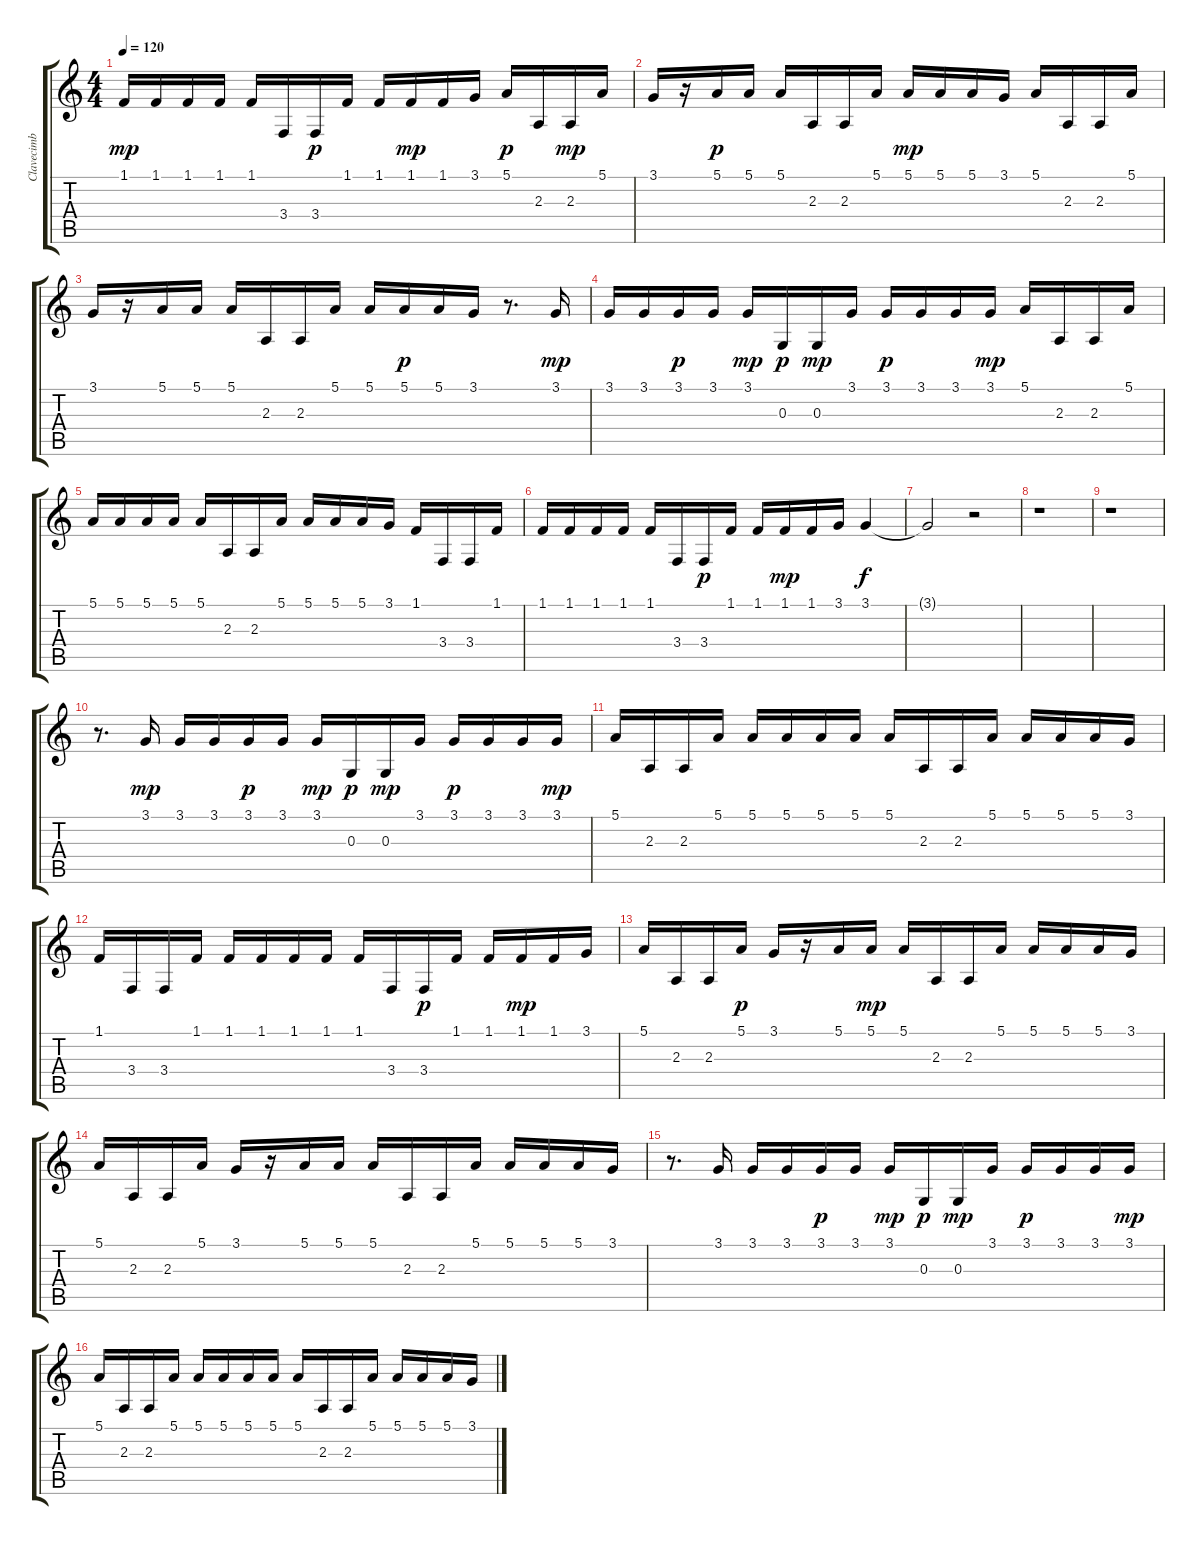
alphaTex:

\track ("Clavecimb           " "Clavecimb ") {instrument harpsichord}
\staff {score tabs}
\tuning (E4 B3 G3 D3 A2 E2) {hide}
\ts (4 4)
\tempo 120
\clef g2
\ks c
1.1.16{dy mp} 1.1.16 1.1.16 1.1.16 1.1.16 3.4.16 3.4.16{dy p} 1.1.16 1.1.16 1.1.16{dy mp} 1.1.16 3.1.16 5.1.16{dy p} 2.3.16 2.3.16{dy mp} 5.1.16 |
3.1.16 r.16 5.1.16{dy p} 5.1.16 5.1.16 2.3.16 2.3.16 5.1.16 5.1.16{dy mp} 5.1.16 5.1.16 3.1.16 5.1.16 2.3.16 2.3.16 5.1.16 |
3.1.16 r.16 5.1.16 5.1.16 5.1.16 2.3.16 2.3.16 5.1.16 5.1.16 5.1.16{dy p} 5.1.16 3.1.16 r.8{d} 3.1.16{dy mp} |
3.1.16 3.1.16 3.1.16{dy p} 3.1.16 3.1.16{dy mp} 0.3.16{dy p} 0.3.16{dy mp} 3.1.16 3.1.16{dy p} 3.1.16 3.1.16 3.1.16{dy mp} 5.1.16 2.3.16 2.3.16 5.1.16 |
5.1.16 5.1.16 5.1.16 5.1.16 5.1.16 2.3.16 2.3.16 5.1.16 5.1.16 5.1.16 5.1.16 3.1.16 1.1.16 3.4.16 3.4.16 1.1.16 |
1.1.16 1.1.16 1.1.16 1.1.16 1.1.16 3.4.16 3.4.16{dy p} 1.1.16 1.1.16 1.1.16{dy mp} 1.1.16 3.1.16 3.1.4{dy f} |
3.1{t}.2 r.2 |
r.1 |
r.1 |
r.8{d} 3.1.16{dy mp} 3.1.16 3.1.16 3.1.16{dy p} 3.1.16 3.1.16{dy mp} 0.3.16{dy p} 0.3.16{dy mp} 3.1.16 3.1.16{dy p} 3.1.16 3.1.16 3.1.16{dy mp} |
5.1.16 2.3.16 2.3.16 5.1.16 5.1.16 5.1.16 5.1.16 5.1.16 5.1.16 2.3.16 2.3.16 5.1.16 5.1.16 5.1.16 5.1.16 3.1.16 |
1.1.16 3.4.16 3.4.16 1.1.16 1.1.16 1.1.16 1.1.16 1.1.16 1.1.16 3.4.16 3.4.16{dy p} 1.1.16 1.1.16 1.1.16{dy mp} 1.1.16 3.1.16 |
5.1.16 2.3.16 2.3.16 5.1.16{dy p} 3.1.16 r.16 5.1.16 5.1.16{dy mp} 5.1.16 2.3.16 2.3.16 5.1.16 5.1.16 5.1.16 5.1.16 3.1.16 |
5.1.16 2.3.16 2.3.16 5.1.16 3.1.16 r.16 5.1.16 5.1.16 5.1.16 2.3.16 2.3.16 5.1.16 5.1.16 5.1.16 5.1.16 3.1.16 |
r.8{d} 3.1.16 3.1.16 3.1.16 3.1.16{dy p} 3.1.16 3.1.16{dy mp} 0.3.16{dy p} 0.3.16{dy mp} 3.1.16 3.1.16{dy p} 3.1.16 3.1.16 3.1.16{dy mp} |
5.1.16 2.3.16 2.3.16 5.1.16 5.1.16 5.1.16 5.1.16 5.1.16 5.1.16 2.3.16 2.3.16 5.1.16 5.1.16 5.1.16 5.1.16 3.1.16
